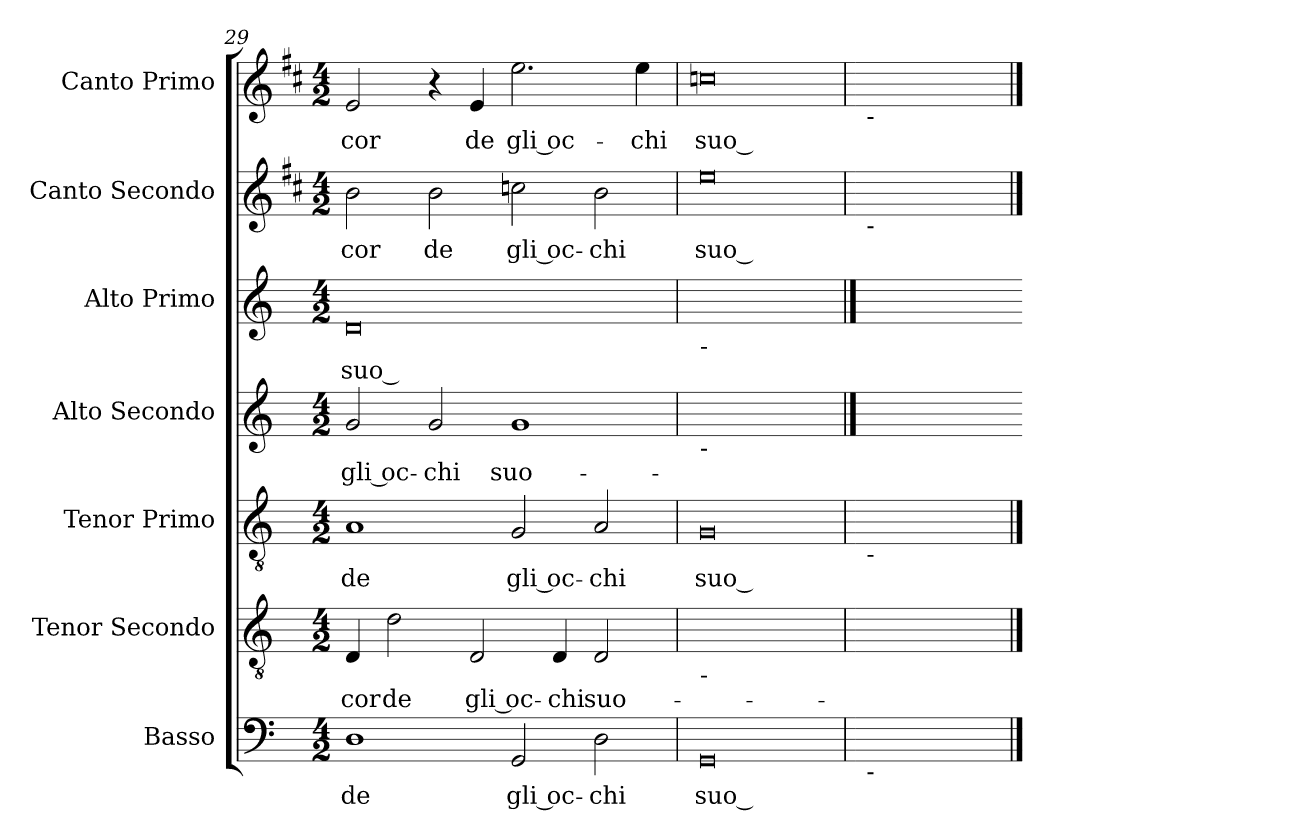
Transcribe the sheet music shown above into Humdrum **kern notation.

**kern	**text	**kern	**text	**kern	**text	**kern	**text	**kern	**text	**kern	**text	**kern	**text
*part7	*part7	*part6	*part6	*part5	*part5	*part4	*part4	*part3	*part3	*part2	*part2	*part1	*part1
*staff7	*staff7	*staff6	*staff6	*staff5	*staff5	*staff4	*staff4	*staff3	*staff3	*staff2	*staff2	*staff1	*staff1
*I"Basso	*	*I"Tenor Secondo	*	*I"Tenor Primo	*	*I"Alto Secondo	*	*I"Alto Primo	*	*I"Canto Secondo	*	*I"Canto Primo	*
*clefF4	*	*clefGv2	*	*clefGv2	*	*clefG2	*	*clefG2	*	*clefG2	*	*clefG2	*
*	*	*	*	*	*	*	*	*	*	*ITrd1c2	*	*ITrd1c2	*
*k[]	*	*k[]	*	*k[]	*	*k[]	*	*k[]	*	*k[]	*	*k[]	*
*C:	*	*C:	*	*C:	*	*C:	*	*C:	*	*C:	*	*C:	*
*M4/2	*	*M4/2	*	*M4/2	*	*M4/2	*	*M4/2	*	*M4/2	*	*M4/2	*
=29	=29	=29	=29	=29	=29	=29	=29	=29	=29	=29	=29	=29	=29
!	!LO:LY:b	!	!LO:LY:b	!	!LO:LY:b	!	!LO:LY:b	!	!LO:LY:b	!	!LO:LY:b	!	!LO:LY:b
1D	de	4D	-cor	1A	de	2g	gli oc-	0d	suo - -	2a	-cor	2d	cor
!	!	!	!LO:LY:b	!	!	!	!	!	!	!	!	!	!
.	.	2d	de	.	.	.	.	.	.	.	.	.	.
!	!	!	!	!	!	!	!LO:LY:b	!	!	!	!LO:LY:b	!	!
.	.	.	.	.	.	2g	-chi	.	.	2a	de	4r	.
!	!	!	!LO:LY:b	!	!	!	!	!	!	!	!	!	!LO:LY:b
.	.	2D	gli oc-	.	.	.	.	.	.	.	.	4d	de
!	!LO:LY:b	!	!	!	!LO:LY:b	!	!LO:LY:b	!	!	!	!LO:LY:b	!	!LO:LY:b
2GG	gli oc-	.	.	2G	gli oc-	1g	suo-	.	.	2b-	gli oc-	2.dd	gli oc-
!	!	!	!LO:LY:b	!	!	!	!	!	!	!	!	!	!
.	.	4D	-chi	.	.	.	.	.	.	.	.	.	.
!	!LO:LY:b	!	!LO:LY:b	!	!LO:LY:b	!	!	!	!	!	!LO:LY:b	!	!
2D	-chi	2D	suo-	2A	-chi	.	.	.	.	2a	-chi	.	.
!	!	!	!	!	!	!	!	!	!	!	!	!	!LO:LY:b
.	.	.	.	.	.	.	.	.	.	.	.	4dd	-chi
=30	=30	=30	=30	=30	=30	=30	=30	=30	=30	=30	=30	=30	=30
!	!	!	!	!	!	!	!	!LO:TX:b:t=-	!	!	!	!	!
!	!	!	!	!	!	!LO:TX:b:t=-	!	!	!	!	!	!	!
!	!	!LO:TX:b:t=-	!	!	!	!	!	!	!	!	!	!	!
!	!LO:LY:b	!	!LO:LY:b	!	!LO:LY:b	!	!LO:LY:b	!	!LO:LY:b	!	!LO:LY:b	!	!LO:LY:b
0GG	suo - -	[0Dyy	-i.	0G	suo - -	0f#Xyy	-i.	0dyy	i.	0dd	suo - -	0b-X	suo - -
=31	=31	=31	=31	=31	=31	==31	=31	==31	=31	=31	=31	=31	=31
!	!	!	!	!	!	!	!	!	!	!	!	!LO:TX:b:t=-	!
!	!	!	!	!	!	!	!	!	!	!LO:TX:b:t=-	!	!	!
!	!	!	!	!LO:TX:b:t=-	!	!	!	!	!	!	!	!	!
!LO:TX:b:t=-	!	!	!	!	!	!	!	!	!	!	!	!	!
!	!LO:LY:b	!	!	!	!LO:LY:b	!	!	!	!	!	!LO:LY:b	!	!LO:LY:b
0Dyy	i.	0Dyy]	.	0Ayy	i.	0ryy	.	0ryy	.	0ddyy	i.	0ayy	i.
==	==	==	==	==	==	=	==	=	==	==	==	==	==
*-	*-	*-	*-	*-	*-	*-	*-	*-	*-	*-	*-	*-	*-
